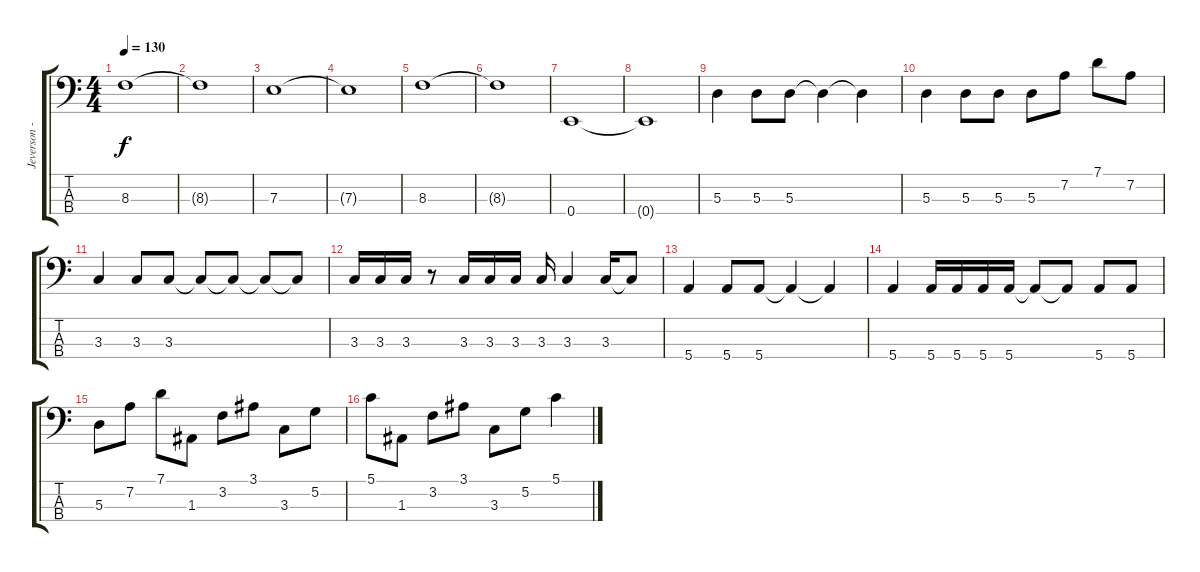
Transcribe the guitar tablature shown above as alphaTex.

\track ("Jeverson --Bass" "Jeverson -") {instrument electricbassfinger}
\staff {score tabs}
\tuning (G2 D2 A1 E1) {hide}
\ts (4 4)
\tempo 130
\clef f4
\ks c
8.3.1{dy f} |
8.3{t}.1 |
7.3.1 |
7.3{t}.1 |
8.3.1 |
8.3{t}.1 |
0.4.1 |
0.4{t}.1 |
5.3.4 5.3.8 5.3.8 5.3{t}.4 5.3{t}.4 |
5.3.4 5.3.8 5.3.8 5.3.8 7.2.8 7.1.8 7.2.8 |
3.3.4 3.3.8 3.3.8 3.3{t}.8 3.3{t}.8 3.3{t}.8 3.3{t}.8 |
3.3.16 3.3.16 3.3.16 r.8 3.3.16 3.3.16 3.3.16 3.3.16 3.3.4 3.3.16 3.3{t}.8 |
5.4.4 5.4.8 5.4.8 5.4{t}.4 5.4{t}.4 |
5.4.4 5.4.16 5.4.16 5.4.16 5.4.16 5.4{t}.8 5.4{t}.8 5.4.8 5.4.8 |
5.3.8 7.2.8 7.1.8 1.3.8 3.2.8 3.1.8 3.3.8 5.2.8 |
5.1.8 1.3.8 3.2.8 3.1.8 3.3.8 5.2.8 5.1.4
